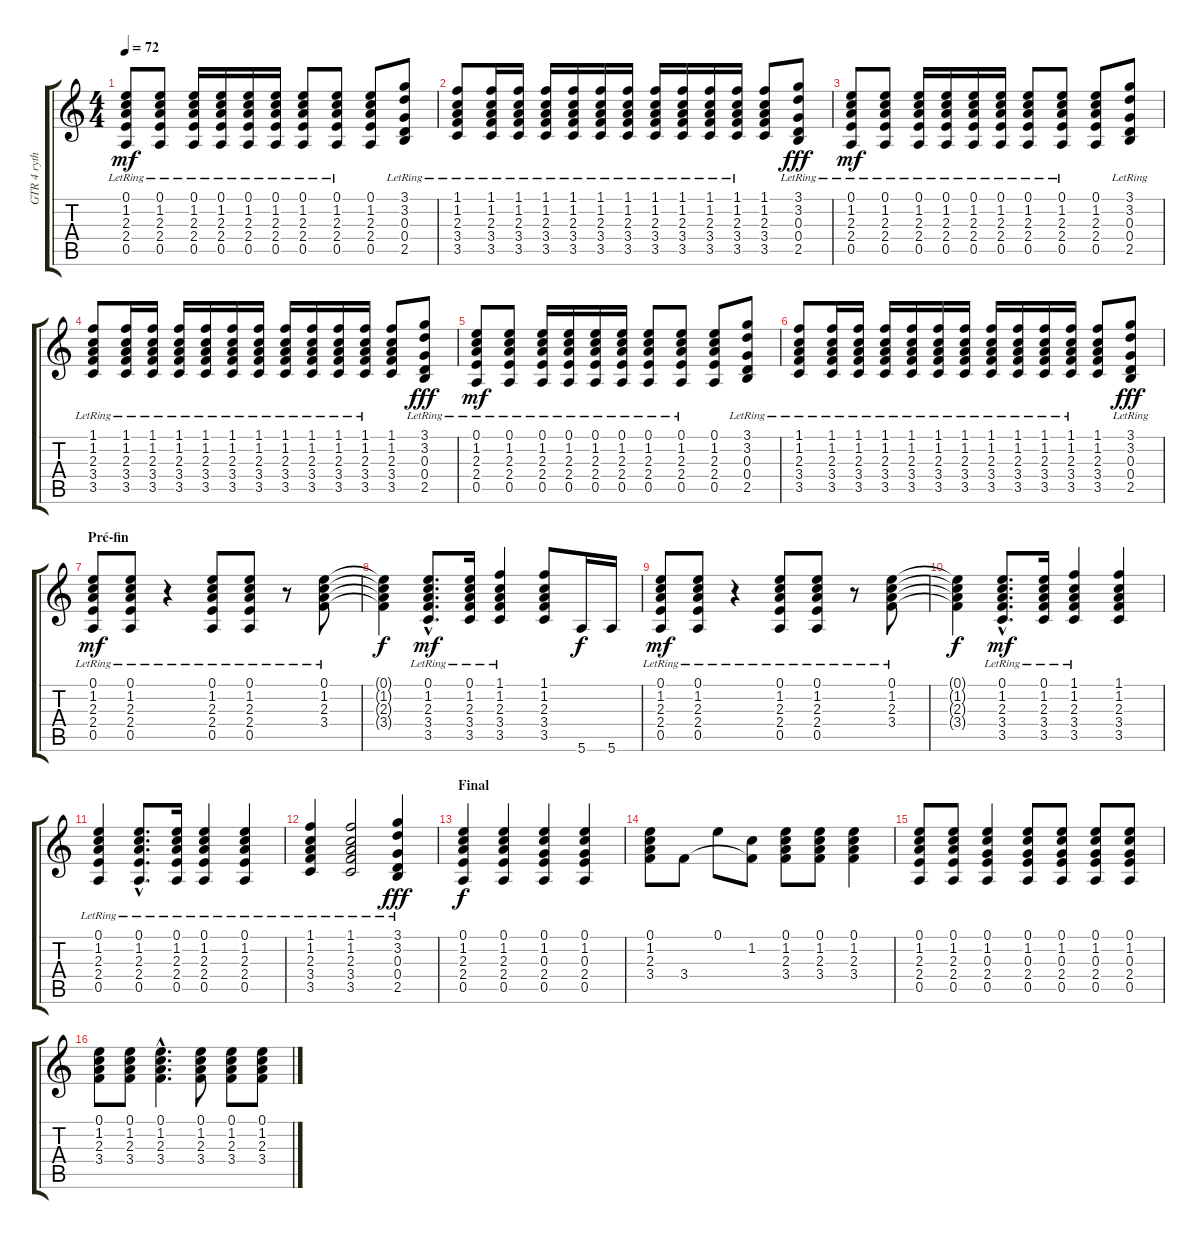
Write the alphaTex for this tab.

\track ("GTR 4 rythm acoust." "GTR 4 ryth") {instrument acousticguitarsteel}
\staff {score tabs}
\tuning (E4 B3 G3 D3 A2 E2) {hide}
\ts (4 4)
\tempo 72
\clef g2
\ks c
(0.1{lr} 1.2{lr} 2.3{lr} 2.4{lr} 0.5{lr}).8{dy mf} (0.1{lr} 1.2{lr} 2.3{lr} 2.4{lr} 0.5{lr}).8 (0.1{lr} 1.2{lr} 2.3{lr} 2.4{lr} 0.5{lr}).16 (0.1{lr} 1.2{lr} 2.3{lr} 2.4{lr} 0.5{lr}).16 (0.1{lr} 1.2{lr} 2.3{lr} 2.4{lr} 0.5{lr}).16 (0.1{lr} 1.2{lr} 2.3{lr} 2.4{lr} 0.5{lr}).16 (0.1{lr} 1.2{lr} 2.3{lr} 2.4{lr} 0.5{lr}).8 (0.1{lr} 1.2{lr} 2.3{lr} 2.4{lr} 0.5{lr}).8 (0.1 1.2 2.3 2.4 0.5).8 (3.1{lr} 3.2{lr} 0.3{lr} 0.4{lr} 2.5{lr}).8 |
(1.1{lr} 1.2{lr} 2.3{lr} 3.4{lr} 3.5{lr}).8 (1.1{lr} 1.2{lr} 2.3{lr} 3.4{lr} 3.5{lr}).16 (1.1{lr} 1.2{lr} 2.3{lr} 3.4{lr} 3.5{lr}).16 (1.1{lr} 1.2{lr} 2.3{lr} 3.4{lr} 3.5{lr}).16 (1.1{lr} 1.2{lr} 2.3{lr} 3.4{lr} 3.5{lr}).16 (1.1{lr} 1.2{lr} 2.3{lr} 3.4{lr} 3.5{lr}).16 (1.1{lr} 1.2{lr} 2.3{lr} 3.4{lr} 3.5{lr}).16 (1.1{lr} 1.2{lr} 2.3{lr} 3.4{lr} 3.5{lr}).16 (1.1{lr} 1.2{lr} 2.3{lr} 3.4{lr} 3.5{lr}).16 (1.1{lr} 1.2{lr} 2.3{lr} 3.4{lr} 3.5{lr}).16 (1.1{lr} 1.2{lr} 2.3{lr} 3.4{lr} 3.5{lr}).16 (1.1 1.2 2.3 3.4 3.5).8 (3.1{lr} 3.2{lr} 0.3{lr} 0.4{lr} 2.5{lr}).8{dy fff} |
(0.1{lr} 1.2{lr} 2.3{lr} 2.4{lr} 0.5{lr}).8{dy mf} (0.1{lr} 1.2{lr} 2.3{lr} 2.4{lr} 0.5{lr}).8 (0.1{lr} 1.2{lr} 2.3{lr} 2.4{lr} 0.5{lr}).16 (0.1{lr} 1.2{lr} 2.3{lr} 2.4{lr} 0.5{lr}).16 (0.1{lr} 1.2{lr} 2.3{lr} 2.4{lr} 0.5{lr}).16 (0.1{lr} 1.2{lr} 2.3{lr} 2.4{lr} 0.5{lr}).16 (0.1{lr} 1.2{lr} 2.3{lr} 2.4{lr} 0.5{lr}).8 (0.1{lr} 1.2{lr} 2.3{lr} 2.4{lr} 0.5{lr}).8 (0.1 1.2 2.3 2.4 0.5).8 (3.1{lr} 3.2{lr} 0.3{lr} 0.4{lr} 2.5{lr}).8 |
(1.1{lr} 1.2{lr} 2.3{lr} 3.4{lr} 3.5{lr}).8 (1.1{lr} 1.2{lr} 2.3{lr} 3.4{lr} 3.5{lr}).16 (1.1{lr} 1.2{lr} 2.3{lr} 3.4{lr} 3.5{lr}).16 (1.1{lr} 1.2{lr} 2.3{lr} 3.4{lr} 3.5{lr}).16 (1.1{lr} 1.2{lr} 2.3{lr} 3.4{lr} 3.5{lr}).16 (1.1{lr} 1.2{lr} 2.3{lr} 3.4{lr} 3.5{lr}).16 (1.1{lr} 1.2{lr} 2.3{lr} 3.4{lr} 3.5{lr}).16 (1.1{lr} 1.2{lr} 2.3{lr} 3.4{lr} 3.5{lr}).16 (1.1{lr} 1.2{lr} 2.3{lr} 3.4{lr} 3.5{lr}).16 (1.1{lr} 1.2{lr} 2.3{lr} 3.4{lr} 3.5{lr}).16 (1.1{lr} 1.2{lr} 2.3{lr} 3.4{lr} 3.5{lr}).16 (1.1 1.2 2.3 3.4 3.5).8 (3.1{lr} 3.2{lr} 0.3{lr} 0.4{lr} 2.5{lr}).8{dy fff} |
(0.1{lr} 1.2{lr} 2.3{lr} 2.4{lr} 0.5{lr}).8{dy mf} (0.1{lr} 1.2{lr} 2.3{lr} 2.4{lr} 0.5{lr}).8 (0.1{lr} 1.2{lr} 2.3{lr} 2.4{lr} 0.5{lr}).16 (0.1{lr} 1.2{lr} 2.3{lr} 2.4{lr} 0.5{lr}).16 (0.1{lr} 1.2{lr} 2.3{lr} 2.4{lr} 0.5{lr}).16 (0.1{lr} 1.2{lr} 2.3{lr} 2.4{lr} 0.5{lr}).16 (0.1{lr} 1.2{lr} 2.3{lr} 2.4{lr} 0.5{lr}).8 (0.1{lr} 1.2{lr} 2.3{lr} 2.4{lr} 0.5{lr}).8 (0.1 1.2 2.3 2.4 0.5).8 (3.1{lr} 3.2{lr} 0.3{lr} 0.4{lr} 2.5{lr}).8 |
(1.1{lr} 1.2{lr} 2.3{lr} 3.4{lr} 3.5{lr}).8 (1.1{lr} 1.2{lr} 2.3{lr} 3.4{lr} 3.5{lr}).16 (1.1{lr} 1.2{lr} 2.3{lr} 3.4{lr} 3.5{lr}).16 (1.1{lr} 1.2{lr} 2.3{lr} 3.4{lr} 3.5{lr}).16 (1.1{lr} 1.2{lr} 2.3{lr} 3.4{lr} 3.5{lr}).16 (1.1{lr} 1.2{lr} 2.3{lr} 3.4{lr} 3.5{lr}).16 (1.1{lr} 1.2{lr} 2.3{lr} 3.4{lr} 3.5{lr}).16 (1.1{lr} 1.2{lr} 2.3{lr} 3.4{lr} 3.5{lr}).16 (1.1{lr} 1.2{lr} 2.3{lr} 3.4{lr} 3.5{lr}).16 (1.1{lr} 1.2{lr} 2.3{lr} 3.4{lr} 3.5{lr}).16 (1.1{lr} 1.2{lr} 2.3{lr} 3.4{lr} 3.5{lr}).16 (1.1 1.2 2.3 3.4 3.5).8 (3.1{lr} 3.2{lr} 0.3{lr} 0.4{lr} 2.5{lr}).8{dy fff} |
\section ("" "Pré-fin")
(0.1{lr} 1.2{lr} 2.3{lr} 2.4{lr} 0.5{lr}).8{dy mf} (0.1{lr} 1.2{lr} 2.3{lr} 2.4{lr} 0.5{lr}).8 r.4 (0.1{lr} 1.2{lr} 2.3{lr} 2.4{lr} 0.5{lr}).8 (0.1{lr} 1.2{lr} 2.3{lr} 2.4{lr} 0.5{lr}).8 r.8 (0.1{lr} 1.2{lr} 2.3{lr} 3.4{lr}).8 |
(0.1{t} 1.2{t} 2.3{t} 3.4{t}).4{dy f} (0.1{hac lr} 1.2{hac lr} 2.3{hac lr} 3.4{hac lr} 3.5{hac lr}).8{d dy mf} (0.1{lr} 1.2{lr} 2.3{lr} 3.4{lr} 3.5{lr}).16 (1.1{lr} 1.2{lr} 2.3{lr} 3.4{lr} 3.5{lr}).4 (1.1 1.2 2.3 3.4 3.5).8 5.6.16{dy f} 5.6.16 |
(0.1{lr} 1.2{lr} 2.3{lr} 2.4{lr} 0.5{lr}).8{dy mf} (0.1{lr} 1.2{lr} 2.3{lr} 2.4{lr} 0.5{lr}).8 r.4 (0.1{lr} 1.2{lr} 2.3{lr} 2.4{lr} 0.5{lr}).8 (0.1{lr} 1.2{lr} 2.3{lr} 2.4{lr} 0.5{lr}).8 r.8 (0.1{lr} 1.2{lr} 2.3{lr} 3.4{lr}).8 |
(0.1{t} 1.2{t} 2.3{t} 3.4{t}).4{dy f} (0.1{hac lr} 1.2{hac lr} 2.3{hac lr} 3.4{hac lr} 3.5{hac lr}).8{d dy mf} (0.1{lr} 1.2{lr} 2.3{lr} 3.4{lr} 3.5{lr}).16 (1.1{lr} 1.2{lr} 2.3{lr} 3.4{lr} 3.5{lr}).4 (1.1 1.2 2.3 3.4 3.5).4 |
(0.1{lr} 1.2{lr} 2.3{lr} 2.4{lr} 0.5{lr}).4 (0.1{hac lr} 1.2{hac lr} 2.3{hac lr} 2.4{hac lr} 0.5{hac lr}).8{d} (0.1{lr} 1.2{lr} 2.3{lr} 2.4{lr} 0.5{lr}).16 (0.1{lr} 1.2{lr} 2.3{lr} 2.4{lr} 0.5{lr}).4 (0.1{lr} 1.2{lr} 2.3{lr} 2.4{lr} 0.5{lr}).4 |
(1.1{lr} 1.2{lr} 2.3{lr} 3.4{lr} 3.5{lr}).4 (1.1{lr} 1.2{lr} 2.3{lr} 3.4{lr} 3.5{lr}).2 (3.1{lr} 3.2{lr} 0.3{lr} 0.4{lr} 2.5{lr}).4{dy fff} |
\section ("" "Final")
(0.1 1.2 2.3 2.4 0.5).4{dy f} (0.1 1.2 2.3 2.4 0.5).4 (0.1 1.2 0.3 2.4 0.5).4 (0.1 1.2 0.3 2.4 0.5).4 |
(0.1 1.2 2.3 3.4).8 3.4.8 0.1.8 (1.2 3.4{t}).8 (0.1 1.2 2.3 3.4).8 (0.1 1.2 2.3 3.4).8 (0.1 1.2 2.3 3.4).4 |
(0.1 1.2 2.3 2.4 0.5).8 (0.1 1.2 2.3 2.4 0.5).8 (0.1 1.2 0.3 2.4 0.5).4 (0.1 1.2 0.3 2.4 0.5).8 (0.1 1.2 0.3 2.4 0.5).8 (0.1 1.2 0.3 2.4 0.5).8 (0.1 1.2 0.3 2.4 0.5).8 |
(0.1 1.2 2.3 3.4).8 (0.1 1.2 2.3 3.4).8 (0.1{hac} 1.2{hac} 2.3{hac} 3.4{hac}).4{d} (0.1 1.2 2.3 3.4).8 (0.1 1.2 2.3 3.4).8 (0.1 1.2 2.3 3.4).8
